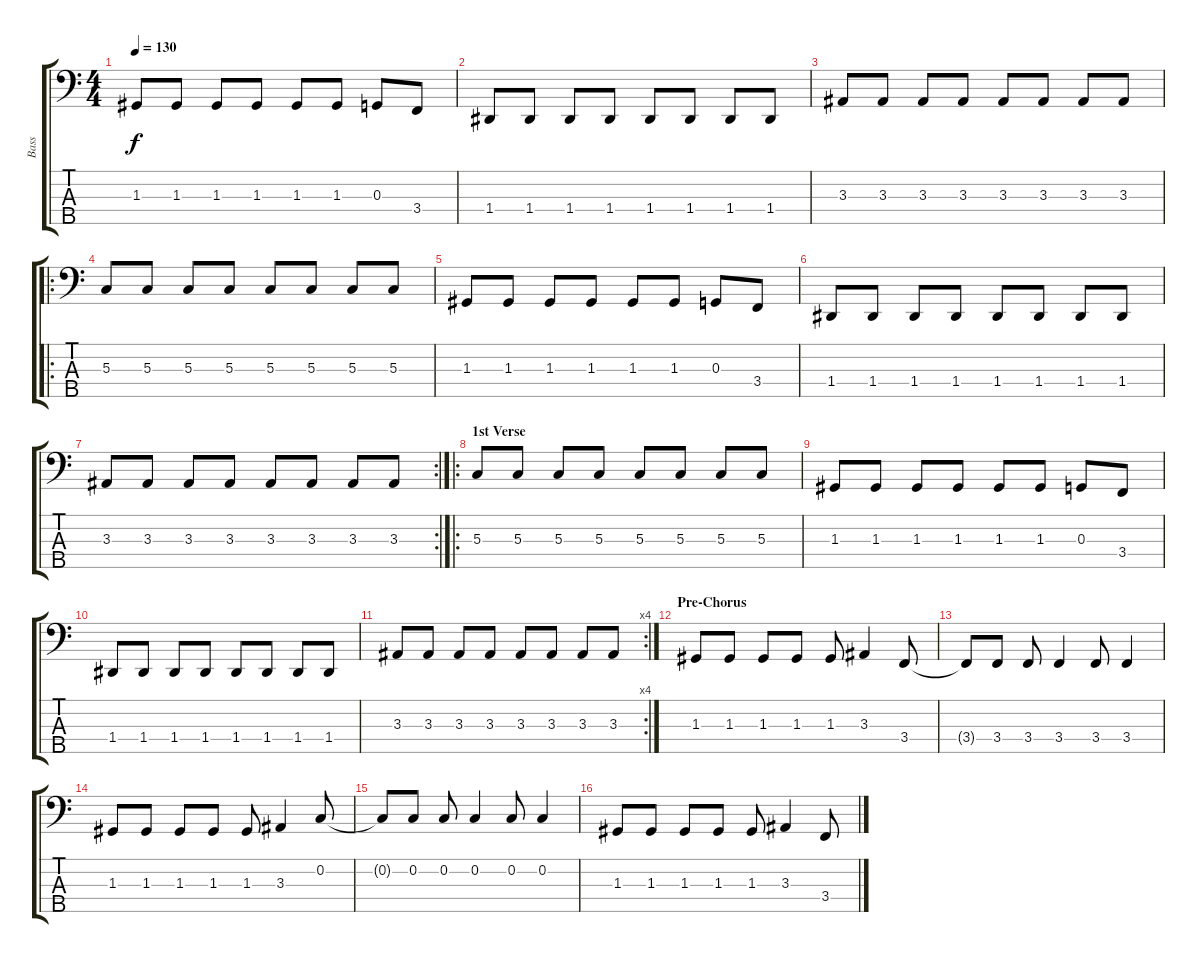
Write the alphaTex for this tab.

\track ("Bass" "Bass") {instrument electricbassfinger}
\staff {score tabs}
\tuning (F2 C2 G1 D1 A0) {hide}
\ts (4 4)
\tempo 130
\clef f4
\ks c
1.3.8{dy f} 1.3.8 1.3.8 1.3.8 1.3.8 1.3.8 0.3.8 3.4.8 |
1.4.8 1.4.8 1.4.8 1.4.8 1.4.8 1.4.8 1.4.8 1.4.8 |
3.3.8 3.3.8 3.3.8 3.3.8 3.3.8 3.3.8 3.3.8 3.3.8 |
\ro
5.3.8 5.3.8 5.3.8 5.3.8 5.3.8 5.3.8 5.3.8 5.3.8 |
1.3.8 1.3.8 1.3.8 1.3.8 1.3.8 1.3.8 0.3.8 3.4.8 |
1.4.8 1.4.8 1.4.8 1.4.8 1.4.8 1.4.8 1.4.8 1.4.8 |
\rc 2
3.3.8 3.3.8 3.3.8 3.3.8 3.3.8 3.3.8 3.3.8 3.3.8 |
\ro
\section ("" "1st Verse")
5.3.8 5.3.8 5.3.8 5.3.8 5.3.8 5.3.8 5.3.8 5.3.8 |
1.3.8 1.3.8 1.3.8 1.3.8 1.3.8 1.3.8 0.3.8 3.4.8 |
1.4.8 1.4.8 1.4.8 1.4.8 1.4.8 1.4.8 1.4.8 1.4.8 |
\rc 4
3.3.8 3.3.8 3.3.8 3.3.8 3.3.8 3.3.8 3.3.8 3.3.8 |
\section ("" "Pre-Chorus")
1.3.8 1.3.8 1.3.8 1.3.8 1.3.8 3.3.4 3.4.8 |
3.4{t}.8 3.4.8 3.4.8 3.4.4 3.4.8 3.4.4 |
1.3.8 1.3.8 1.3.8 1.3.8 1.3.8 3.3.4 0.2.8 |
0.2{t}.8 0.2.8 0.2.8 0.2.4 0.2.8 0.2.4 |
1.3.8 1.3.8 1.3.8 1.3.8 1.3.8 3.3.4 3.4.8
